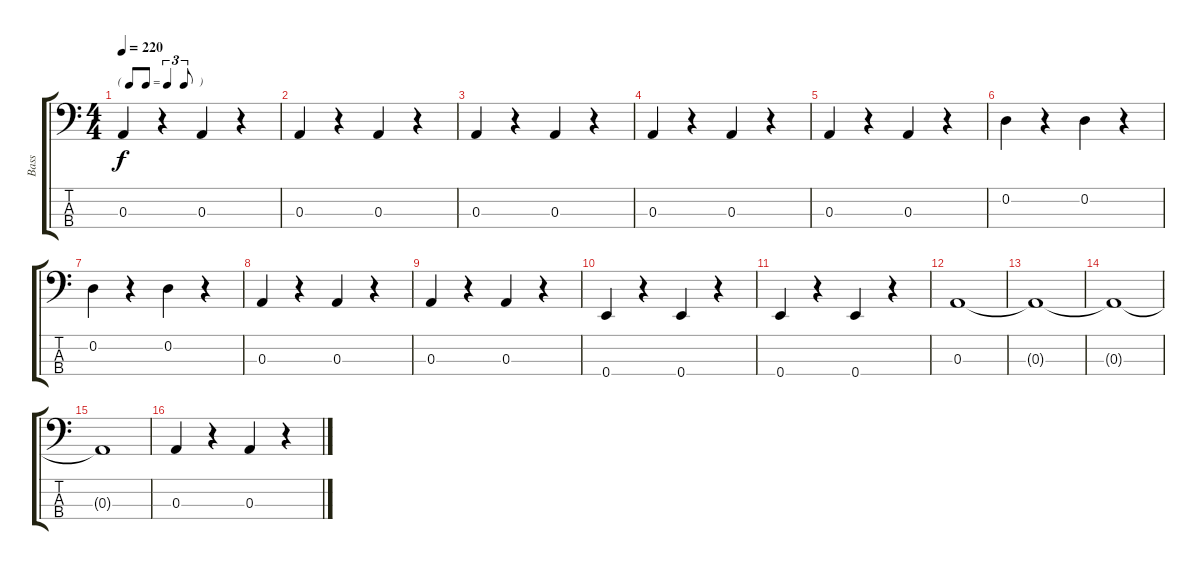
\track ("Bass" "Bass") {instrument electricbasspick}
\staff {score tabs}
\tuning (G2 D2 A1 E1) {hide}
\ts (4 4)
\tf triplet8th
\tempo 220
\clef f4
\ks c
0.3.4{dy f} r.4 0.3.4 r.4 |
0.3.4 r.4 0.3.4 r.4 |
0.3.4 r.4 0.3.4 r.4 |
0.3.4 r.4 0.3.4 r.4 |
0.3.4 r.4 0.3.4 r.4 |
0.2.4 r.4 0.2.4 r.4 |
0.2.4 r.4 0.2.4 r.4 |
0.3.4 r.4 0.3.4 r.4 |
0.3.4 r.4 0.3.4 r.4 |
0.4.4 r.4 0.4.4 r.4 |
0.4.4 r.4 0.4.4 r.4 |
0.3.1 |
0.3{t}.1 |
0.3{t}.1 |
0.3{t}.1 |
0.3.4 r.4 0.3.4 r.4
